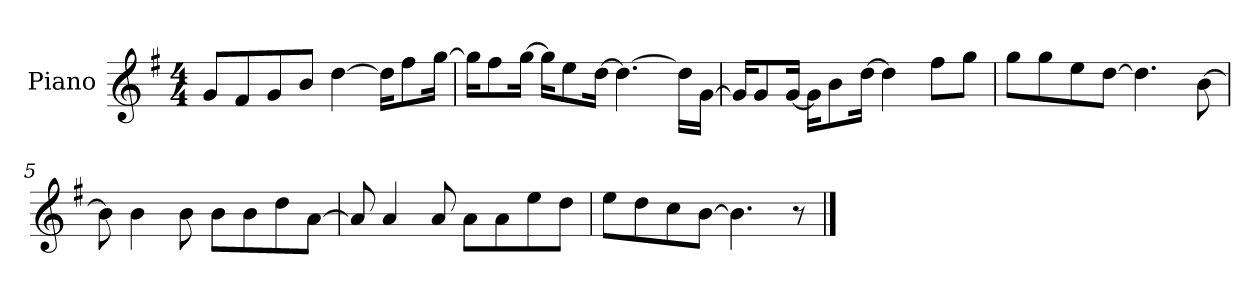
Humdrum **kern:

**kern
*part1
*staff1
*I"Piano
*I'P-no
*clefG2
*k[f#]
*M4/4
*MM90
=1
8g/L
8f#/
8g/
8b/J
[4dd\
16dd\KL]
8ff#\
[16gg\Jk
=2
16gg\KL]
8ff#\
[16gg\Jk
16gg\KL]
8ee\
[16dd\Jk
4.dd\_
16dd\LL]
[16g\JJ
=3
16g/KL]
8g/
[16g/Jk
16g\KL]
8b\
[16dd\Jk
4dd\]
8ff#\L
8gg\J
=4
8gg\L
8gg\
8ee\
[8dd\J
4.dd\]
[8b\
!!LO:LB:g=z
=5
8b\]
4b\
8b\
8b\L
8b\
8dd\
[8a\J
=6
8a/]
4a/
8a/
8a\L
8a\
8ee\
8dd\J
=7
8ee\L
8dd\
8cc\
[8b\J
4.b\]
8r
==
*-
